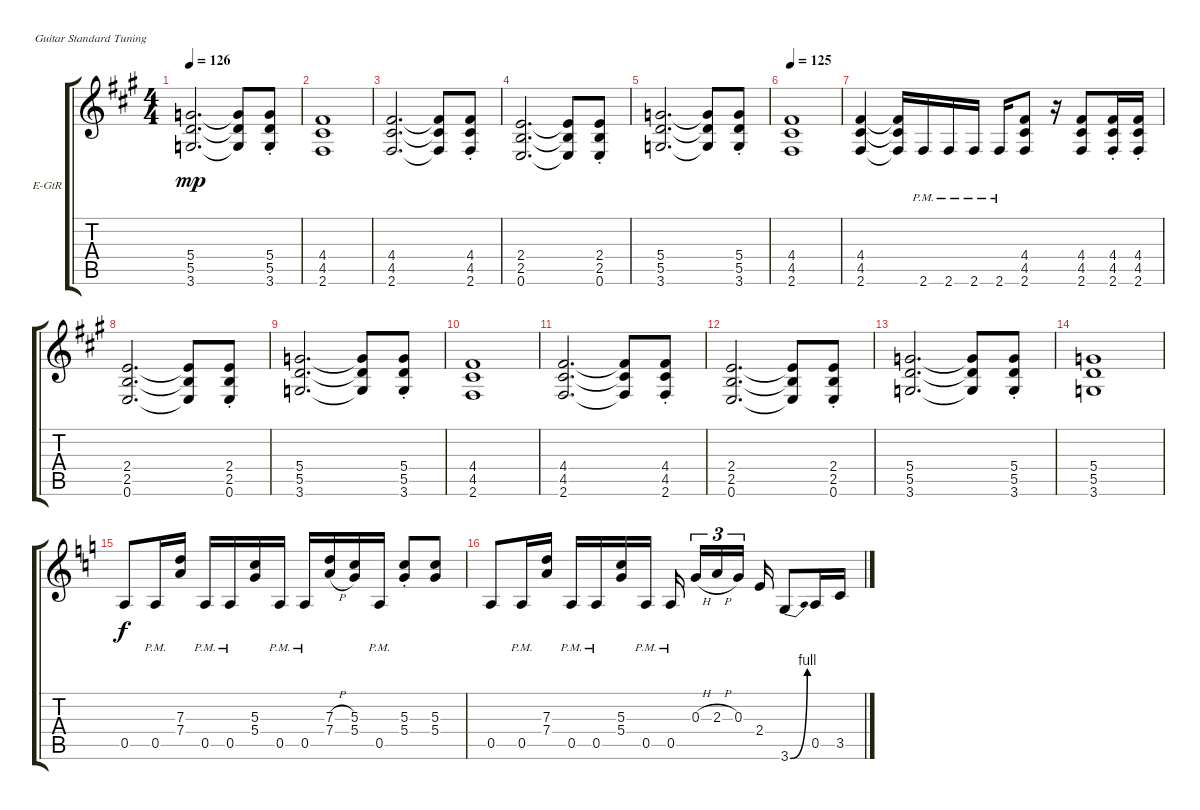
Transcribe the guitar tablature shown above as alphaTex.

\bracketExtendMode groupsimilarinstruments
\firstSystemTrackNameOrientation horizontal
\otherSystemsTrackNameOrientation horizontal
\track ("Vivian Campbell R" "E-GtR") {instrument distortionguitar}
\staff {score tabs}
\tuning (E4 B3 G3 D3 A2 E2)
\ts (4 4)
\tempo 126
\clef g2
\ks f#minor
(5.4 5.5 3.6).2{d dy mp} (5.4{t} 5.5{t} 3.6{t}).8 (5.4{st} 5.5{st} 3.6{st}).8 |
(2.6 4.5 4.4).1 |
(4.4 4.5 2.6).2{d} (4.4{t} 4.5{t} 2.6{t}).8 (4.4{st} 4.5{st} 2.6{st}).8 |
(2.4 2.5 0.6).2{d} (2.4{t} 2.5{t} 0.6{t}).8 (2.4{st} 2.5{st} 0.6{st}).8 |
(5.4 5.5 3.6).2{d} (5.4{t} 5.5{t} 3.6{t}).8 (5.4{st} 5.5{st} 3.6{st}).8 |
\tempo 125
(2.6 4.5 4.4).1 |
(4.4 4.5 2.6).4 (2.6{t} 4.5{t} 4.4{t}).16 2.6{pm}.16 2.6{pm}.16 2.6{pm}.16 2.6{pm}.16 (2.6 4.5 4.4).8 r.16 (4.4 4.5 2.6).8 (2.6{st} 4.5{st} 4.4{st}).16 (2.6{st} 4.4{st} 4.5{st}).16 |
(2.4 2.5 0.6).2{d} (2.4{t} 2.5{t} 0.6{t}).8 (2.4{st} 2.5{st} 0.6{st}).8 |
(5.4 5.5 3.6).2{d} (5.4{t} 5.5{t} 3.6{t}).8 (5.4{st} 5.5{st} 3.6{st}).8 |
(2.6 4.5 4.4).1 |
(4.4 4.5 2.6).2{d} (4.4{t} 4.5{t} 2.6{t}).8 (4.4{st} 4.5{st} 2.6{st}).8 |
(2.4 2.5 0.6).2{d} (2.4{t} 2.5{t} 0.6{t}).8 (2.4{st} 2.5{st} 0.6{st}).8 |
(5.4 5.5 3.6).2{d} (5.4{t} 5.5{t} 3.6{t}).8 (5.4{st} 5.5{st} 3.6{st}).8 |
(3.6 5.5 5.4).1 |
\ks aminor
0.5.8{dy f} 0.5{pm}.16 (7.3 7.4).16 0.5{pm}.16 0.5{pm}.16 (5.3 5.4).16 0.5{pm}.16 0.5{pm}.16 (7.3{h} 7.4{h}).16 (5.3 5.4).16 0.5{pm}.16 (5.3{st} 5.4{st}).8 (5.3 5.4).8 |
0.5.8 0.5{pm}.16 (7.3 7.4).16 0.5{pm}.16 0.5{pm}.16 (5.3 5.4).16 0.5{pm}.16 0.5{pm}.16 0.3{h}.16{tu (3 2)} 2.3{h}.16{tu (3 2)} 0.3.16{tu (3 2)} 2.4.16 3.6{be (bend 0 0 28.799999999999997 4)}.8 0.5.16 3.5.16
